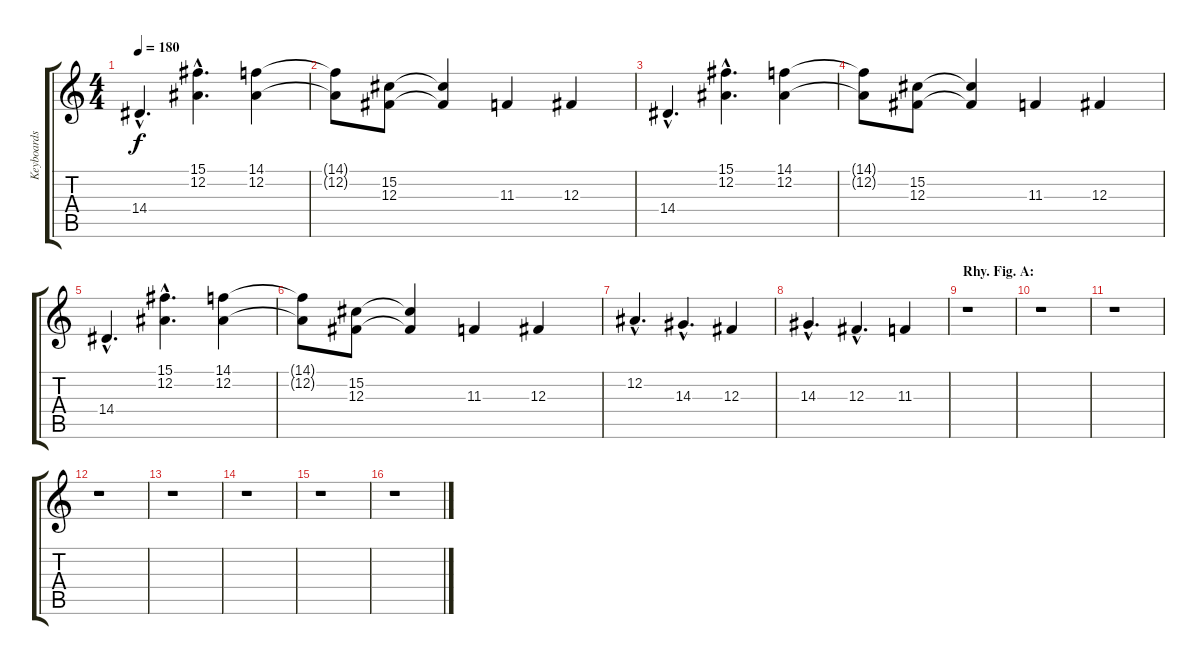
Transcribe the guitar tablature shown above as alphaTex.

\track ("Keyboards" "Keyboards") {instrument acousticgrandpiano}
\staff {score tabs}
\tuning (Eb4 Bb3 Gb3 Db3 Ab2 Eb2) {hide}
\ts (4 4)
\tempo 180
\clef g2
\ks c
14.4{hac}.4{d dy f} (15.1{hac} 12.2{hac}).4{d} (14.1 12.2).4 |
(14.1{t} 12.2{t}).8 (15.2 12.3).8 (15.2{t} 12.3{t}).4 11.3.4 12.3.4 |
14.4{hac}.4{d} (15.1{hac} 12.2{hac}).4{d} (14.1 12.2).4 |
(14.1{t} 12.2{t}).8 (15.2 12.3).8 (15.2{t} 12.3{t}).4 11.3.4 12.3.4 |
14.4{hac}.4{d} (15.1{hac} 12.2{hac}).4{d} (14.1 12.2).4 |
(14.1{t} 12.2{t}).8 (15.2 12.3).8 (15.2{t} 12.3{t}).4 11.3.4 12.3.4 |
12.2{hac}.4{d} 14.3{hac}.4{d} 12.3.4 |
14.3{hac}.4{d} 12.3{hac}.4{d} 11.3.4 |
\section ("" "Rhy. Fig. A:")
r.1 |
r.1 |
r.1 |
r.1 |
r.1 |
r.1 |
r.1 |
r.1
